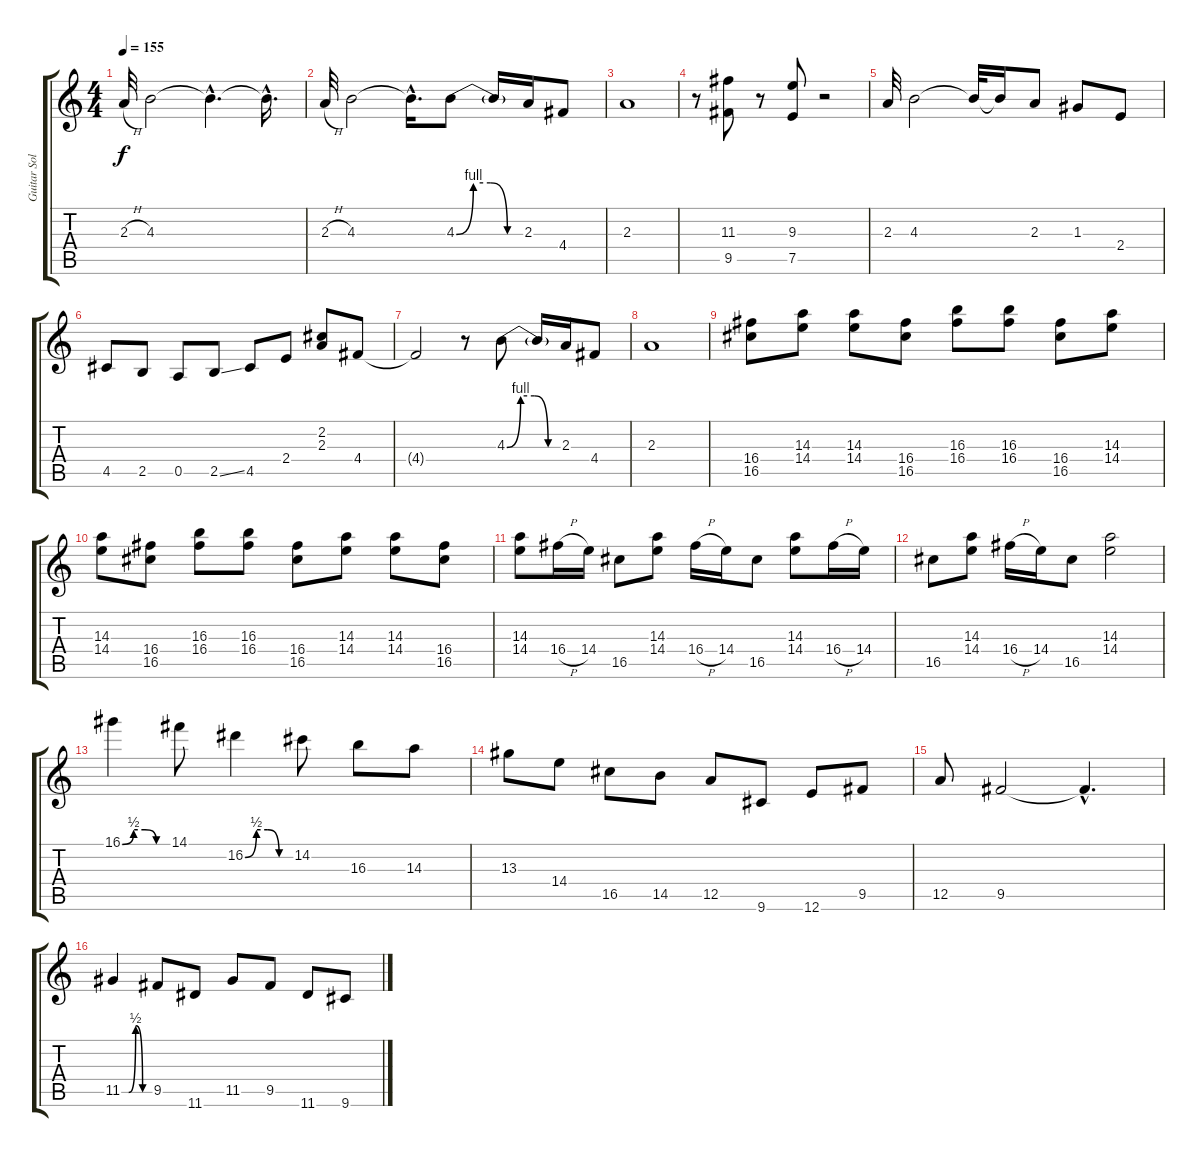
\track ("Guitar Solo" "Guitar Sol") {instrument overdrivenguitar}
\staff {score tabs}
\tuning (E4 B3 G3 D3 A2 E2) {hide}
\ts (4 4)
\tempo 155
\clef g2
\ks c
2.3{h}.32{dy f} 4.3.2 4.3{hac t}.4{d} 4.3{hac t}.16{d} |
2.3{h}.32 4.3.2 4.3{hac t}.16{d} 4.3{be (custom 0 0 15 4 30 4 45 0 60 0)}.8 4.3{t}.16 2.3.16 4.4.8 |
2.3.1 |
r.8 (11.3 9.5).8 r.8 (9.3 7.5).8 r.2 |
2.3.32 4.3.2 4.3{t}.32 4.3{t}.16 2.3.8 1.3.8 2.4.8 |
4.5.8 2.5.8 0.5.8 2.5{ss}.8 4.5.8 2.4.8 (2.2 2.3).8 4.4.8 |
4.4{t}.2 r.8 4.3{be (custom 0 0 15 4 30 4 45 0 60 0)}.8 4.3{t}.16 2.3.16 4.4.8 |
2.3.1 |
(16.4 16.5).8 (14.3 14.4).8 (14.3 14.4).8 (16.4 16.5).8 (16.3 16.4).8 (16.3 16.4).8 (16.4 16.5).8 (14.3 14.4).8 |
(14.3 14.4).8 (16.4 16.5).8 (16.3 16.4).8 (16.3 16.4).8 (16.4 16.5).8 (14.3 14.4).8 (14.3 14.4).8 (16.4 16.5).8 |
(14.3 14.4).8 16.4{h}.16 14.4.16 16.5.8 (14.3 14.4).8 16.4{h}.16 14.4.16 16.5.8 (14.3 14.4).8 16.4{h}.16 14.4.16 |
16.5.8 (14.3 14.4).8 16.4{h}.16 14.4.16 16.5.8 (14.3 14.4).2 |
16.1{be (custom 0 0 15 2 30 2 45 0 60 0)}.4 14.1.8 16.2{be (custom 0 0 15 2 30 2 45 0 60 0)}.4 14.2.8 16.3.8 14.3.8 |
13.3.8 14.4.8 16.5.8 14.5.8 12.5.8 9.6.8 12.6.8 9.5.8 |
12.5.8 9.5.2 9.5{hac t}.4{d} |
11.5{be (custom 0 0 15 0 30 2 45 0 60 0)}.4 9.5.8 11.6.8 11.5.8 9.5.8 11.6.8 9.6.8
